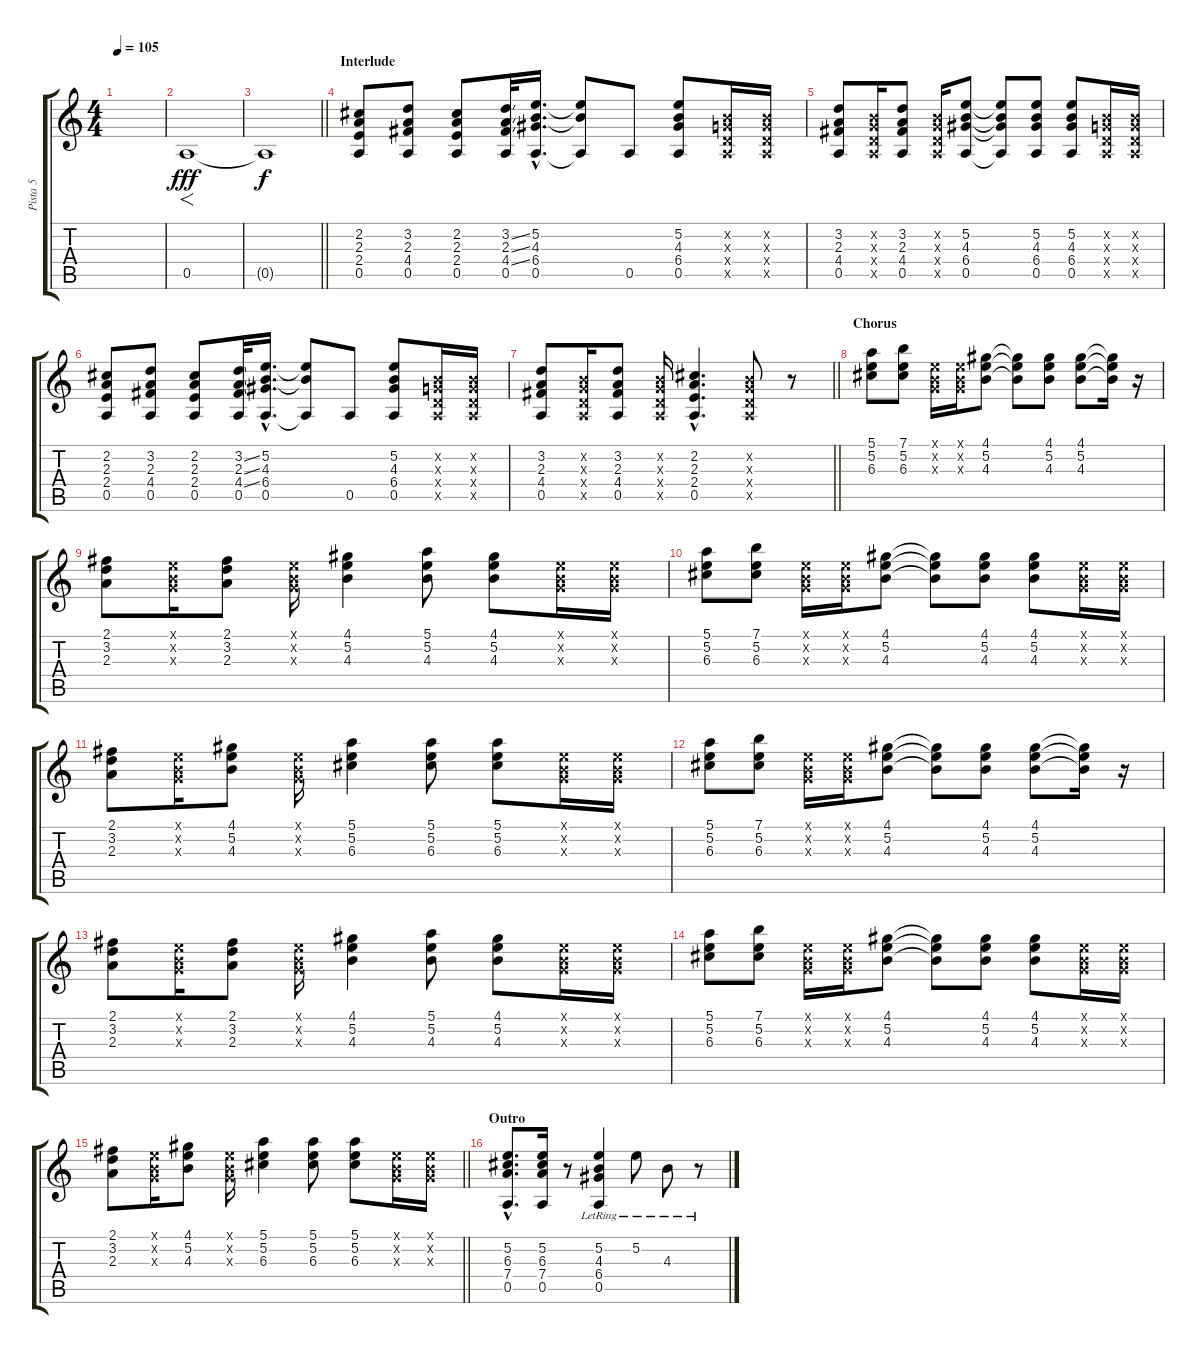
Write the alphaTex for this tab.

\track ("Pista 5" "Pista 5") {instrument acousticguitarsteel}
\staff {score tabs}
\tuning (E4 B3 G3 D3 A2 E2) {hide}
\ts (4 4)
\tempo 105
\clef g2
\ks c
|
0.5.1{f dy fff} |
\barLineRight lightlight
0.5{t}.1{dy f} |
\section ("" "Interlude")
(2.2 2.3 2.4 0.5).8 (3.2 2.3 4.4 0.5).8 (2.2 2.3 2.4 0.5).8 (3.2{ss} 2.3{ss} 4.4{ss} 0.5).32 (5.2{hac} 4.3{hac} 6.4{hac} 0.5{hac}).16{d} (5.2{t} 4.3{t} 0.5{t}).8 0.5.8 (5.2 4.3 6.4 0.5).8 (0.2{x} 0.3{x} 0.4{x} 0.5{x}).16 (0.2{x} 0.3{x} 0.4{x} 0.5{x}).16 |
(3.2 2.3 4.4 0.5).8 (0.2{x} 0.3{x} 0.4{x} 0.5{x}).16 (3.2 2.3 4.4 0.5).8 (0.2{x} 0.3{x} 0.4{x} 0.5{x}).16 (5.2 4.3 6.4 0.5).8 (5.2{t} 4.3{t} 6.4{t} 0.5{t}).8 (5.2 4.3 6.4 0.5).8 (5.2 4.3 6.4 0.5).8 (0.2{x} 0.3{x} 0.4{x} 0.5{x}).16 (0.2{x} 0.3{x} 0.4{x} 0.5{x}).16 |
(2.2 2.3 2.4 0.5).8 (3.2 2.3 4.4 0.5).8 (2.2 2.3 2.4 0.5).8 (3.2{ss} 2.3{ss} 4.4{ss} 0.5).32 (5.2{hac} 4.3{hac} 6.4{hac} 0.5{hac}).16{d} (5.2{t} 4.3{t} 0.5{t}).8 0.5.8 (5.2 4.3 6.4 0.5).8 (0.2{x} 0.3{x} 0.4{x} 0.5{x}).16 (0.2{x} 0.3{x} 0.4{x} 0.5{x}).16 |
\barLineRight lightlight
(3.2 2.3 4.4 0.5).8 (0.2{x} 0.3{x} 0.4{x} 0.5{x}).16 (3.2 2.3 4.4 0.5).8 (0.2{x} 0.3{x} 0.4{x} 0.5{x}).16 (2.2{hac} 2.3{hac} 2.4{hac} 0.5{hac}).4{d} (0.2{x} 0.3{x} 0.4{x} 0.5{x}).8 r.8 |
\section ("" "Chorus")
(5.1 5.2 6.3).8 (7.1 5.2 6.3).8 (0.1{x} 0.2{x} 0.3{x}).16 (0.1{x} 0.2{x} 0.3{x}).16 (4.1 5.2 4.3).8 (4.1{t} 5.2{t} 4.3{t}).8 (4.1 5.2 4.3).8 (4.1 5.2 4.3).8 (4.1{t} 5.2{t} 4.3{t}).16 r.16 |
(2.1 3.2 2.3).8 (0.1{x} 0.2{x} 0.3{x}).16 (2.1 3.2 2.3).8 (0.1{x} 0.2{x} 0.3{x}).16 (4.1 5.2 4.3).4 (5.1 5.2 4.3).8 (4.1 5.2 4.3).8 (0.1{x} 0.2{x} 0.3{x}).16 (0.1{x} 0.2{x} 0.3{x}).16 |
(5.1 5.2 6.3).8 (7.1 5.2 6.3).8 (0.1{x} 0.2{x} 0.3{x}).16 (0.1{x} 0.2{x} 0.3{x}).16 (4.1 5.2 4.3).8 (4.1{t} 5.2{t} 4.3{t}).8 (4.1 5.2 4.3).8 (4.1 5.2 4.3).8 (0.1{x} 0.2{x} 0.3{x}).16 (0.1{x} 0.2{x} 0.3{x}).16 |
(2.1 3.2 2.3).8 (0.1{x} 0.2{x} 0.3{x}).16 (4.1 5.2 4.3).8 (0.1{x} 0.2{x} 0.3{x}).16 (5.1 5.2 6.3).4 (5.1 5.2 6.3).8 (5.1 5.2 6.3).8 (0.1{x} 0.2{x} 0.3{x}).16 (0.1{x} 0.2{x} 0.3{x}).16 |
(5.1 5.2 6.3).8 (7.1 5.2 6.3).8 (0.1{x} 0.2{x} 0.3{x}).16 (0.1{x} 0.2{x} 0.3{x}).16 (4.1 5.2 4.3).8 (4.1{t} 5.2{t} 4.3{t}).8 (4.1 5.2 4.3).8 (4.1 5.2 4.3).8 (4.1{t} 5.2{t} 4.3{t}).16 r.16 |
(2.1 3.2 2.3).8 (0.1{x} 0.2{x} 0.3{x}).16 (2.1 3.2 2.3).8 (0.1{x} 0.2{x} 0.3{x}).16 (4.1 5.2 4.3).4 (5.1 5.2 4.3).8 (4.1 5.2 4.3).8 (0.1{x} 0.2{x} 0.3{x}).16 (0.1{x} 0.2{x} 0.3{x}).16 |
(5.1 5.2 6.3).8 (7.1 5.2 6.3).8 (0.1{x} 0.2{x} 0.3{x}).16 (0.1{x} 0.2{x} 0.3{x}).16 (4.1 5.2 4.3).8 (4.1{t} 5.2{t} 4.3{t}).8 (4.1 5.2 4.3).8 (4.1 5.2 4.3).8 (0.1{x} 0.2{x} 0.3{x}).16 (0.1{x} 0.2{x} 0.3{x}).16 |
\barLineRight lightlight
(2.1 3.2 2.3).8 (0.1{x} 0.2{x} 0.3{x}).16 (4.1 5.2 4.3).8 (0.1{x} 0.2{x} 0.3{x}).16 (5.1 5.2 6.3).4 (5.1 5.2 6.3).8 (5.1 5.2 6.3).8 (0.1{x} 0.2{x} 0.3{x}).16 (0.1{x} 0.2{x} 0.3{x}).16 |
\section ("" "Outro")
(5.2{hac} 6.3{hac} 7.4{hac} 0.5{hac}).8{d} (5.2 6.3 7.4 0.5).16 r.8 (5.2{lr} 4.3{lr} 6.4{lr} 0.5{lr}).4 5.2{lr}.8 4.3{lr}.8 r.8
